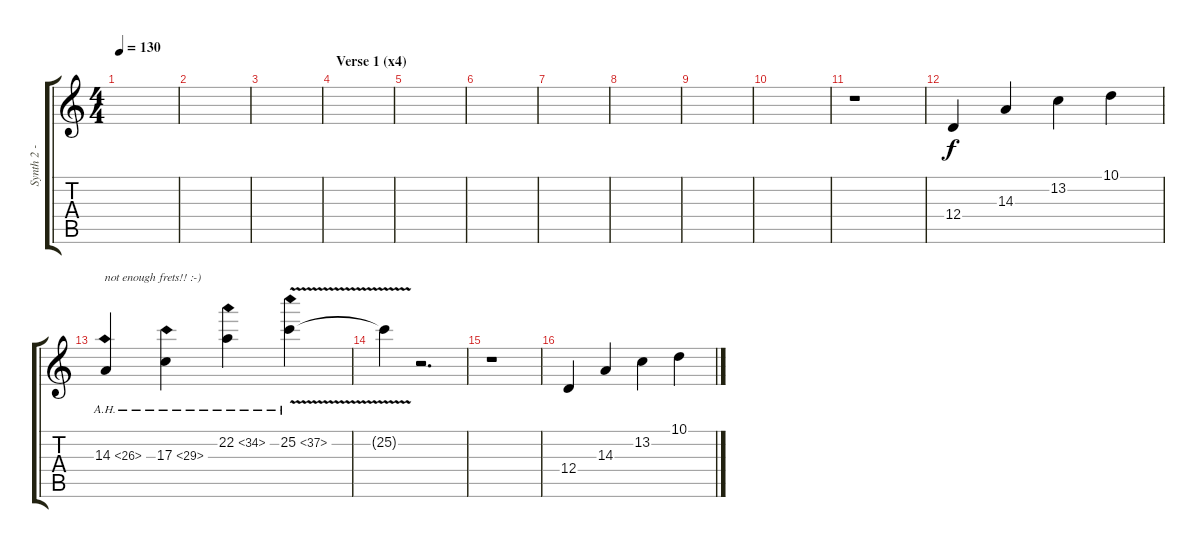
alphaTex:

\track ("Synth 2 - arpegios/melodies" "Synth 2 - ") {instrument lead1square}
\staff {score tabs}
\tuning (E4 B3 G3 D3 A2 E2) {hide}
\ts (4 4)
\tempo 130
\clef g2
\ks c
|
|
|
\section ("" "Verse 1 (x4)")
|
|
|
|
|
|
|
r.1 |
12.4.4{balance 6} 14.3.4 13.2.4 10.1.4 |
14.3{ah 12}.4{txt "not enough frets!! :-)" balance 10} 17.3{ah 12}.4 22.2{ah 12}.4 25.2{ah 12 v}.4 |
25.2{t}.4 r.2{d} |
r.1 |
12.4.4{balance 6} 14.3.4 13.2.4 10.1.4
